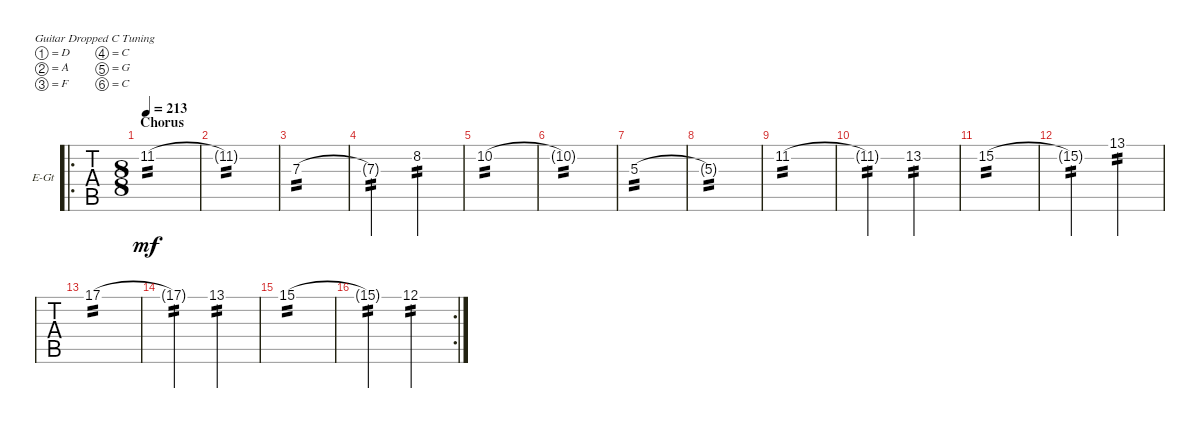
\defaultSystemsLayout 4
\bracketExtendMode groupsimilarinstruments
\firstSystemTrackNameOrientation horizontal
\otherSystemsTrackNameOrientation horizontal
\track ("Electric Guitar Center" "E-Gt") {instrument distortionguitar}
\staff {tabs}
\tuning (D4 A3 F3 C3 G2 C2)
\ro
\ts (8 8)
\section ("" "Chorus")
\tempo 213
\clef g2
\ks c
11.2.1{tp 2 dy mf} |
11.2{t}.1{tp 2} |
7.3.1{tp 2} |
7.3{t}.2{tp 2} 8.2.2{tp 2} |
10.2.1{tp 2} |
10.2{t}.1{tp 2} |
5.3.1{tp 2} |
5.3{t}.1{tp 2} |
11.2.1{tp 2} |
11.2{t}.2{tp 2} 13.2.2{tp 2} |
15.2.1{tp 2} |
15.2{t}.2{tp 2} 13.1.2{tp 2} |
17.1.1{tp 2} |
17.1{t}.2{tp 2} 13.1.2{tp 2} |
15.1.1{tp 2} |
\rc 2
15.1{t}.2{tp 2} 12.1.2{tp 2}
